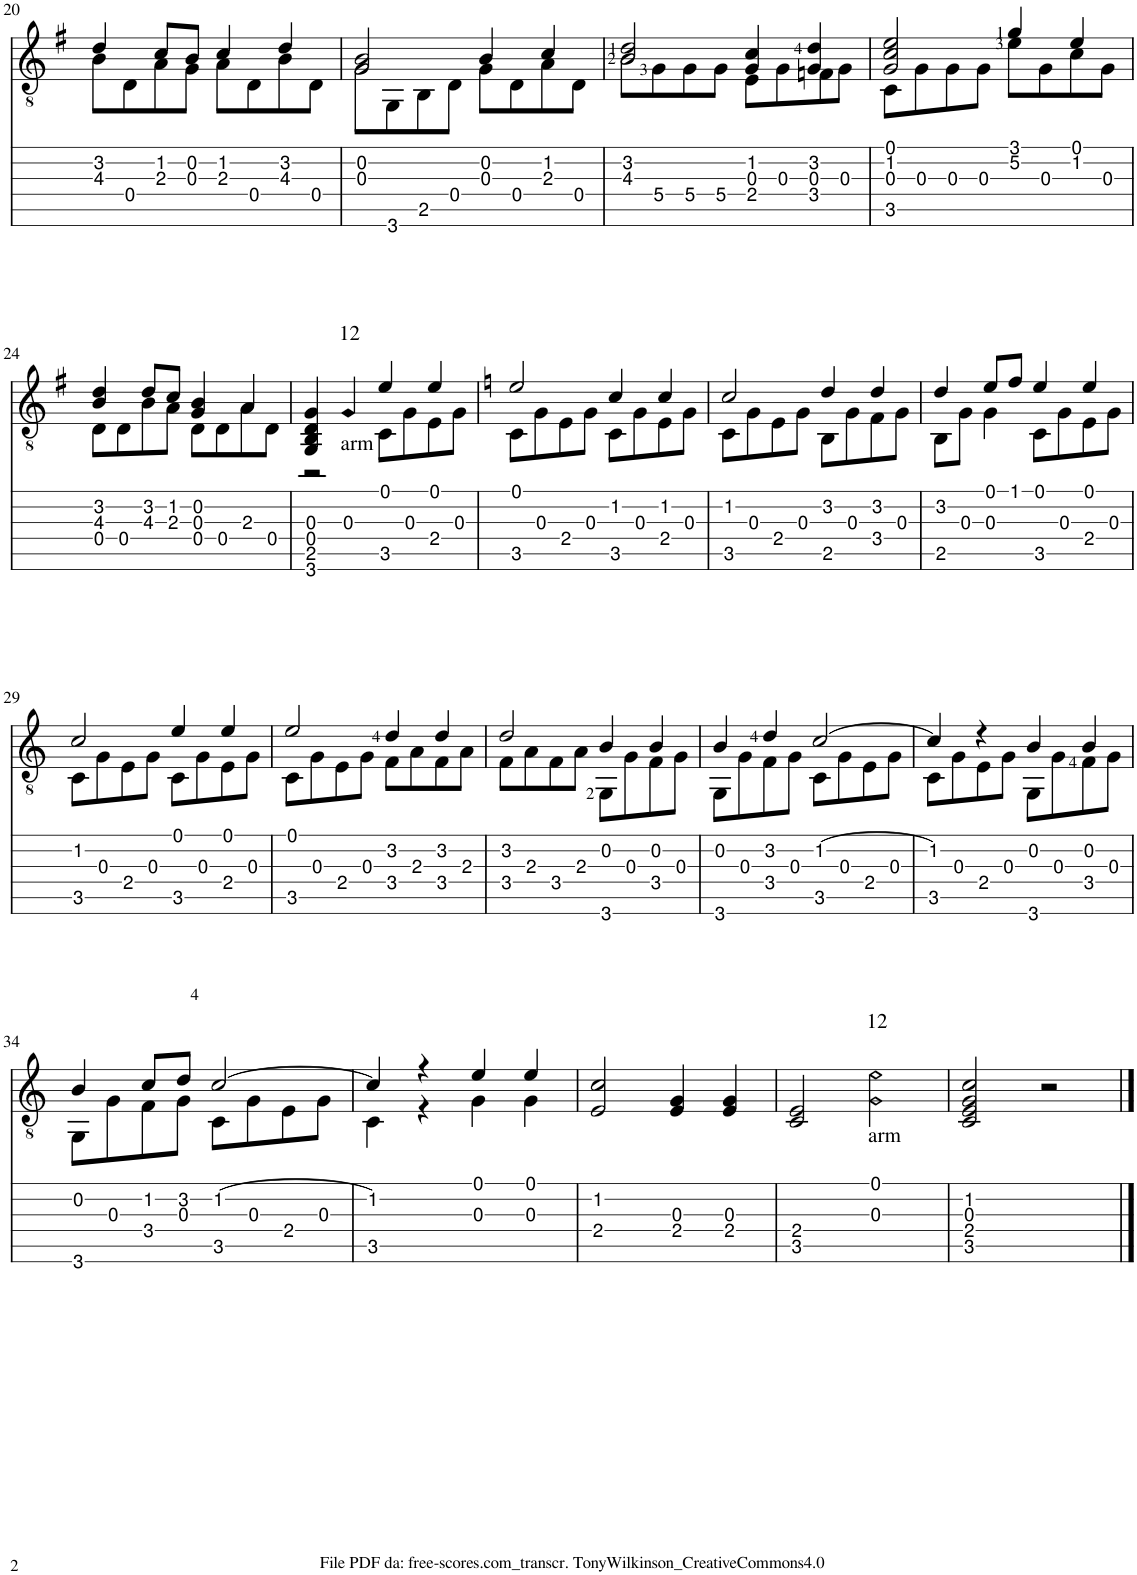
**kern	**kern
*part1	*part1
*staff2	*staff1
*I"Guitar	*
*I'Guit.	*
!!LO:PB:g=z
*	*clefGv2
*k[f#]	*k[f#]
*M4/4	*M4/4
*met(c)	*met(c)
=20	=20
*^	*^
4d	8BL	4d/	8B\L
.	8DJ	.	8D\
8cL	8AL	8c/L	8A\
8BJ	8GJ	8B/J	8G\J
4c	8AL	4c/	8A\L
.	8DJ	.	8D\
4d	8BL	4d/	8B\
.	8DJ	.	8D\J
=21	=21	=21	=21
!	!LO:N:head=open	!	!LO:N:head=open
2G 2B	8GL	2G/ 2B/	8G\L
.	8GGJ	.	8GG\
.	8BBL	.	8BB\
.	8DJ	.	8D\J
4B	8GL	4B/	8G\L
.	8DJ	.	8D\
4c	8AL	4c/	8A\
.	8DJ	.	8D\J
=22	=22	=22	=22
!	!	!	!LO:N:head=open
2B 2d	8BL	2B/ 2d/	8B\L
.	8GJ	.	8G\
.	8GL	.	8G\
.	8GJ	.	8G\J
4G 4c	8EL	4G/ 4c/	8E\L
.	8GJ	.	8G\
4G 4d	8FnL	4G/ 4d/	8Fn\
.	8GJ	.	8G\J
=23	=23	=23	=23
2G 2c 2e	8CL	2G/ 2c/ 2e/	8C\L
.	8GJ	.	8G\
.	8GL	.	8G\
.	8GJ	.	8G\J
4g	8eL	4g/	8e\L
.	8GJ	.	8G\
4e	8cL	4e/	8c\
.	8GJ	.	8G\J
!!LO:LB:g=z	!!
=24	=24	=24	=24
4B 4d	8DL	4B/ 4d/	8D\L
.	8DJ	.	8D\
8dL	8BL	8d/L	8B\
8cJ	8AJ	8c/J	8A\J
4G 4B	8DL	4G/ 4B/	8D\L
.	8DJ	.	8D\
4A	8AL	4A/	8A\
.	8DJ	.	8D\J
=25	=25	=25	=25
4GG 4BB 4D 4G	2r	4GG/ 4BB/ 4D/ 4G/	2r
!	!	!LO:TX:a:t=12	!
!LO:TX:a:t=arm	!	!	!
4G	.	4G/	.
4e	8CL	4e/	8C\L
.	8GJ	.	8G\
4e	8EL	4e/	8E\
.	8GJ	.	8G\J
=26	=26	=26	=26
*k[]	*	*k[]	*
2e	8CL	2e/	8C\L
.	8GJ	.	8G\
.	8EL	.	8E\
.	8GJ	.	8G\J
4c	8CL	4c/	8C\L
.	8GJ	.	8G\
4c	8EL	4c/	8E\
.	8GJ	.	8G\J
=27	=27	=27	=27
2c	8CL	2c/	8C\L
.	8GJ	.	8G\
.	8EL	.	8E\
.	8GJ	.	8G\J
4d	8BBL	4d/	8BB\L
.	8GJ	.	8G\
4d	8FL	4d/	8F\
.	8GJ	.	8G\J
=28	=28	=28	=28
4d	8BBL	4d/	8BB\L
.	8GJ	.	8G\J
8eL	4G	8e/L	4G\
8fJ	.	8f/J	.
4e	8CL	4e/	8C\L
.	8GJ	.	8G\
4e	8EL	4e/	8E\
.	8GJ	.	8G\J
!!LO:LB:g=z	!!
=29	=29	=29	=29
2c	8CL	2c/	8C\L
.	8GJ	.	8G\
.	8EL	.	8E\
.	8GJ	.	8G\J
4e	8CL	4e/	8C\L
.	8GJ	.	8G\
4e	8EL	4e/	8E\
.	8GJ	.	8G\J
=30	=30	=30	=30
2e	8CL	2e/	8C\L
.	8GJ	.	8G\
.	8EL	.	8E\
.	8GJ	.	8G\J
4d	8FL	4d/	8F\L
.	8AJ	.	8A\
4d	8FL	4d/	8F\
.	8AJ	.	8A\J
=31	=31	=31	=31
2d	8FL	2d/	8F\L
.	8AJ	.	8A\
.	8FL	.	8F\
.	8AJ	.	8A\J
4B	8GGL	4B/	8GG\L
.	8GJ	.	8G\
4B	8FL	4B/	8F\
.	8GJ	.	8G\J
=32	=32	=32	=32
4B	8GGL	4B/	8GG\L
.	8GJ	.	8G\
4d	8FL	4d/	8F\
.	8GJ	.	8G\J
[2c	8CL	[2c/	8C\L
.	8GJ	.	8G\
.	8EL	.	8E\
.	8GJ	.	8G\J
=33	=33	=33	=33
4c]	8CL	4c/]	8C\L
.	8GJ	.	8G\
4r	8EL	4r	8E\
.	8GJ	.	8G\J
4B	8GGL	4B/	8GG\L
.	8GJ	.	8G\
4B	8FL	4B/	8F\
.	8GJ	.	8G\J
!!LO:LB:g=z	!!
=34	=34	=34	=34
4B	8GGL	4B/	8GG\L
.	8GJ	.	8G\
8cL	8FL	8c/L	8F\
8dJ	8GJ	8d/J	8G\J
[2c	8CL	[2c/	8C\L
.	8GJ	.	8G\
.	8EL	.	8E\
.	8GJ	.	8G\J
=35	=35	=35	=35
4c]	4C	4c/]	4C\
4r	4r	4r	4r
4e	4G	4e/	4G\
4e	4G	4e/	4G\
*v	*v	*	*
*	*v	*v
=36	=36
2E 2c	2E/ 2c/
4E 4G	4E/ 4G/
4E 4G	4E/ 4G/
=37	=37
2C 2E	2C/ 2E/
!	!LO:TX:a:t=12
!LO:TX:a:t=arm	!
2G 2e	2G\ 2e\
=38	=38
2C 2E 2G 2c	2C/ 2E/ 2G/ 2c/
2r	2r
==	==
*-	*-
